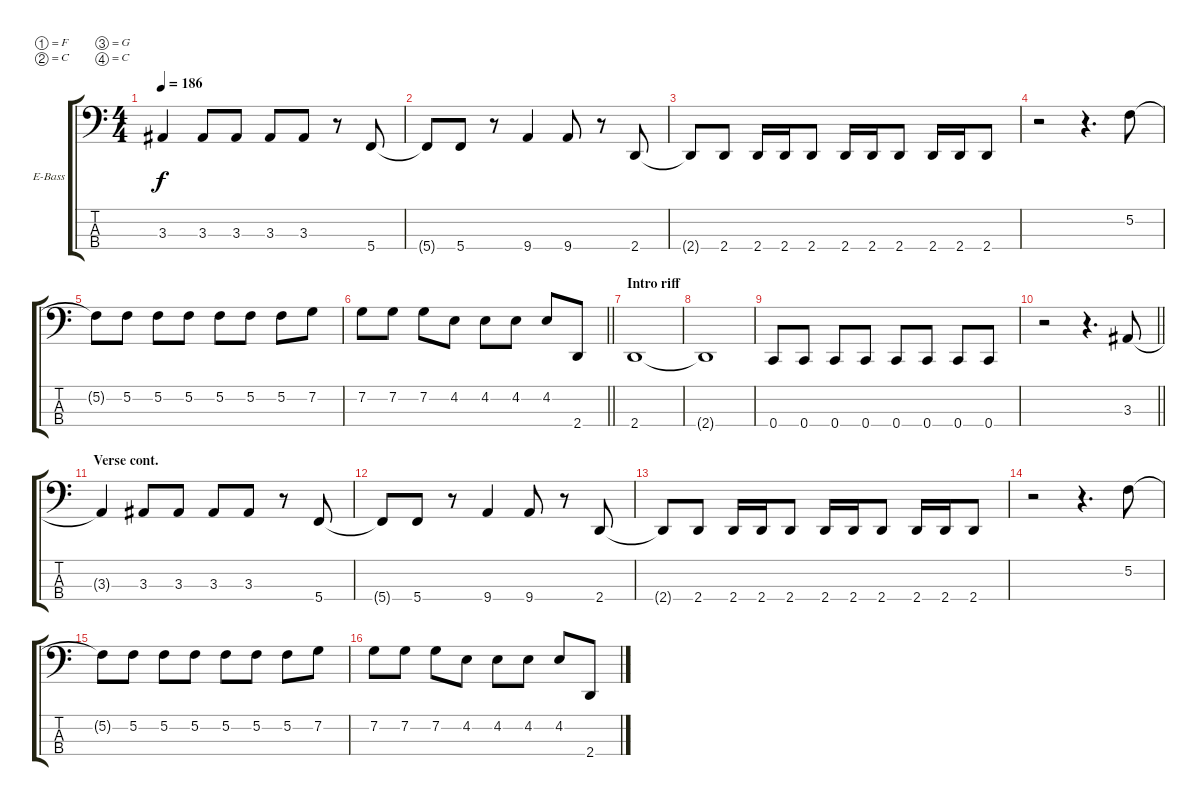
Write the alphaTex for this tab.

\bracketExtendMode groupsimilarinstruments
\firstSystemTrackNameOrientation horizontal
\otherSystemsTrackNameOrientation horizontal
\track ("Jason" "E-Bass") {instrument electricbasspick}
\staff {score tabs}
\tuning (F2 C2 G1 C1)
\ts (4 4)
\tempo 186
\clef f4
\ks c
3.3{t}.4{dy f} 3.3.8 3.3.8 3.3.8 3.3.8 r.8 5.4.8 |
5.4{t}.8 5.4.8 r.8 9.4.4 9.4.8 r.8 2.4.8 |
2.4{t}.8 2.4.8 2.4.16 2.4.16 2.4.8 2.4.16 2.4.16 2.4.8 2.4.16 2.4.16 2.4.8 |
r.2 r.4{d} 5.2.8 |
5.2{t}.8 5.2.8 5.2.8 5.2.8 5.2.8 5.2.8 5.2.8 7.2.8 |
\barLineRight lightlight
7.2.8 7.2.8 7.2.8 4.2.8 4.2.8 4.2.8 4.2.8 2.4.8 |
\section ("" "Intro riff")
2.4.1 |
2.4{t}.1 |
0.4.8 0.4.8 0.4.8 0.4.8 0.4.8 0.4.8 0.4.8 0.4.8 |
\barLineRight lightlight
r.2 r.4{d} 3.3.8 |
\section ("" "Verse cont.")
3.3{t}.4 3.3.8 3.3.8 3.3.8 3.3.8 r.8 5.4.8 |
5.4{t}.8 5.4.8 r.8 9.4.4 9.4.8 r.8 2.4.8 |
2.4{t}.8 2.4.8 2.4.16 2.4.16 2.4.8 2.4.16 2.4.16 2.4.8 2.4.16 2.4.16 2.4.8 |
r.2 r.4{d} 5.2.8 |
5.2{t}.8 5.2.8 5.2.8 5.2.8 5.2.8 5.2.8 5.2.8 7.2.8 |
7.2.8 7.2.8 7.2.8 4.2.8 4.2.8 4.2.8 4.2.8 2.4.8
